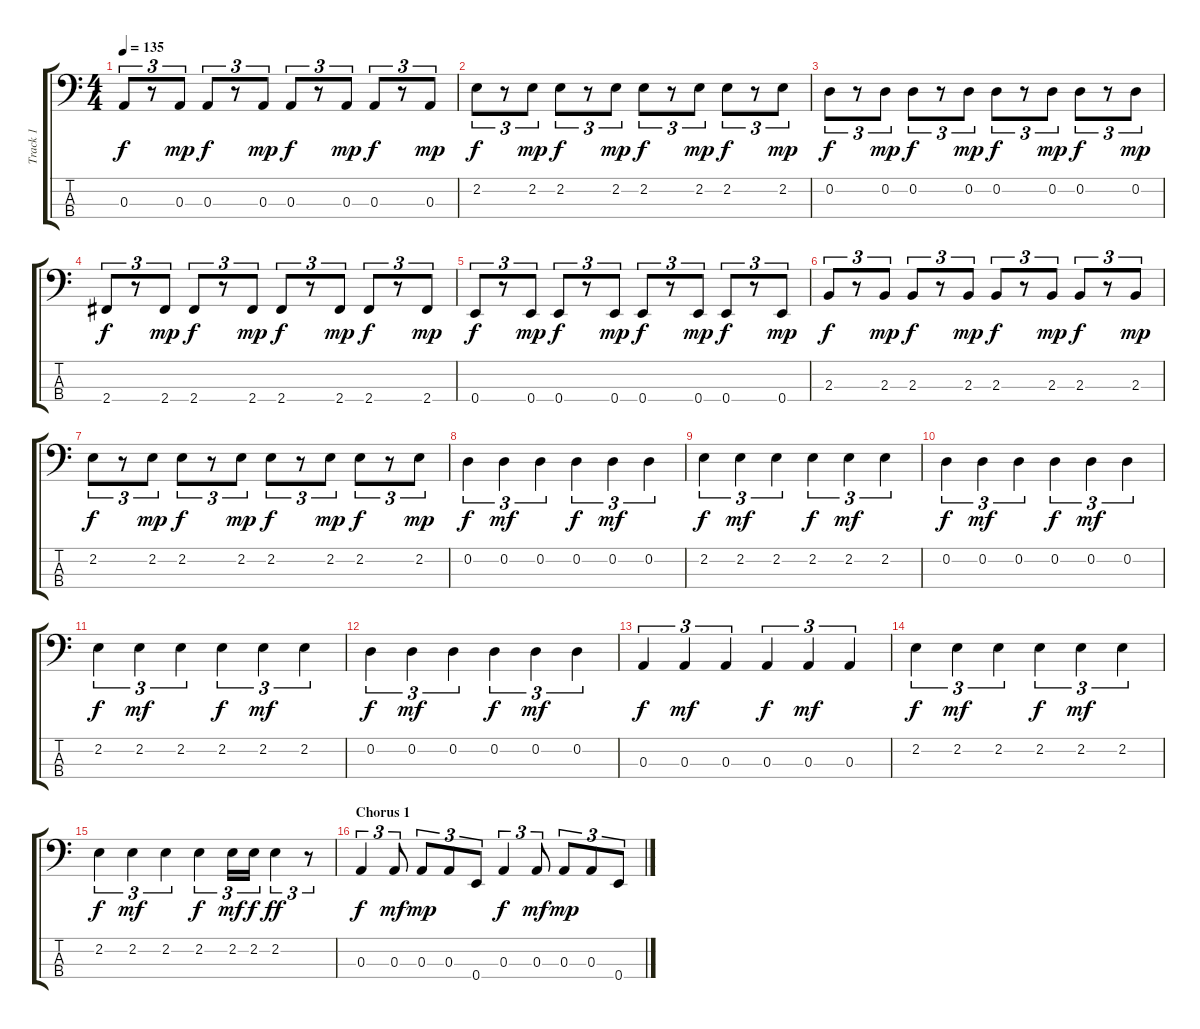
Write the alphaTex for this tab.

\track ("Track 1" "Track 1") {instrument electricbasspick}
\staff {score tabs}
\tuning (G2 D2 A1 E1) {hide}
\ts (4 4)
\tempo 135
\clef f4
\ks c
0.3.8{tu (3 2) dy f} r.8{tu (3 2)} 0.3.8{tu (3 2) dy mp} 0.3.8{tu (3 2) dy f} r.8{tu (3 2)} 0.3.8{tu (3 2) dy mp} 0.3.8{tu (3 2) dy f} r.8{tu (3 2)} 0.3.8{tu (3 2) dy mp} 0.3.8{tu (3 2) dy f} r.8{tu (3 2)} 0.3.8{tu (3 2) dy mp} |
2.2.8{tu (3 2) dy f} r.8{tu (3 2)} 2.2.8{tu (3 2) dy mp} 2.2.8{tu (3 2) dy f} r.8{tu (3 2)} 2.2.8{tu (3 2) dy mp} 2.2.8{tu (3 2) dy f} r.8{tu (3 2)} 2.2.8{tu (3 2) dy mp} 2.2.8{tu (3 2) dy f} r.8{tu (3 2)} 2.2.8{tu (3 2) dy mp} |
0.2.8{tu (3 2) dy f} r.8{tu (3 2)} 0.2.8{tu (3 2) dy mp} 0.2.8{tu (3 2) dy f} r.8{tu (3 2)} 0.2.8{tu (3 2) dy mp} 0.2.8{tu (3 2) dy f} r.8{tu (3 2)} 0.2.8{tu (3 2) dy mp} 0.2.8{tu (3 2) dy f} r.8{tu (3 2)} 0.2.8{tu (3 2) dy mp} |
2.4.8{tu (3 2) dy f} r.8{tu (3 2)} 2.4.8{tu (3 2) dy mp} 2.4.8{tu (3 2) dy f} r.8{tu (3 2)} 2.4.8{tu (3 2) dy mp} 2.4.8{tu (3 2) dy f} r.8{tu (3 2)} 2.4.8{tu (3 2) dy mp} 2.4.8{tu (3 2) dy f} r.8{tu (3 2)} 2.4.8{tu (3 2) dy mp} |
0.4.8{tu (3 2) dy f} r.8{tu (3 2)} 0.4.8{tu (3 2) dy mp} 0.4.8{tu (3 2) dy f} r.8{tu (3 2)} 0.4.8{tu (3 2) dy mp} 0.4.8{tu (3 2) dy f} r.8{tu (3 2)} 0.4.8{tu (3 2) dy mp} 0.4.8{tu (3 2) dy f} r.8{tu (3 2)} 0.4.8{tu (3 2) dy mp} |
2.3.8{tu (3 2) dy f} r.8{tu (3 2)} 2.3.8{tu (3 2) dy mp} 2.3.8{tu (3 2) dy f} r.8{tu (3 2)} 2.3.8{tu (3 2) dy mp} 2.3.8{tu (3 2) dy f} r.8{tu (3 2)} 2.3.8{tu (3 2) dy mp} 2.3.8{tu (3 2) dy f} r.8{tu (3 2)} 2.3.8{tu (3 2) dy mp} |
2.2.8{tu (3 2) dy f} r.8{tu (3 2)} 2.2.8{tu (3 2) dy mp} 2.2.8{tu (3 2) dy f} r.8{tu (3 2)} 2.2.8{tu (3 2) dy mp} 2.2.8{tu (3 2) dy f} r.8{tu (3 2)} 2.2.8{tu (3 2) dy mp} 2.2.8{tu (3 2) dy f} r.8{tu (3 2)} 2.2.8{tu (3 2) dy mp} |
0.2.4{tu (3 2) dy f} 0.2.4{tu (3 2) dy mf} 0.2.4{tu (3 2)} 0.2.4{tu (3 2) dy f} 0.2.4{tu (3 2) dy mf} 0.2.4{tu (3 2)} |
2.2.4{tu (3 2) dy f} 2.2.4{tu (3 2) dy mf} 2.2.4{tu (3 2)} 2.2.4{tu (3 2) dy f} 2.2.4{tu (3 2) dy mf} 2.2.4{tu (3 2)} |
0.2.4{tu (3 2) dy f} 0.2.4{tu (3 2) dy mf} 0.2.4{tu (3 2)} 0.2.4{tu (3 2) dy f} 0.2.4{tu (3 2) dy mf} 0.2.4{tu (3 2)} |
2.2.4{tu (3 2) dy f} 2.2.4{tu (3 2) dy mf} 2.2.4{tu (3 2)} 2.2.4{tu (3 2) dy f} 2.2.4{tu (3 2) dy mf} 2.2.4{tu (3 2)} |
0.2.4{tu (3 2) dy f} 0.2.4{tu (3 2) dy mf} 0.2.4{tu (3 2)} 0.2.4{tu (3 2) dy f} 0.2.4{tu (3 2) dy mf} 0.2.4{tu (3 2)} |
0.3.4{tu (3 2) dy f} 0.3.4{tu (3 2) dy mf} 0.3.4{tu (3 2)} 0.3.4{tu (3 2) dy f} 0.3.4{tu (3 2) dy mf} 0.3.4{tu (3 2)} |
2.2.4{tu (3 2) dy f} 2.2.4{tu (3 2) dy mf} 2.2.4{tu (3 2)} 2.2.4{tu (3 2) dy f} 2.2.4{tu (3 2) dy mf} 2.2.4{tu (3 2)} |
2.2.4{tu (3 2) dy f} 2.2.4{tu (3 2) dy mf} 2.2.4{tu (3 2)} 2.2.4{tu (3 2) dy f} 2.2.16{tu (3 2) dy mf} 2.2.16{tu (3 2) dy f} 2.2.4{tu (3 2) dy ff} r.8{tu (3 2)} |
\section ("" "Chorus 1")
0.3.4{tu (3 2) dy f} 0.3.8{tu (3 2) dy mf} 0.3.8{tu (3 2) dy mp} 0.3.8{tu (3 2)} 0.4.8{tu (3 2)} 0.3.4{tu (3 2) dy f} 0.3.8{tu (3 2) dy mf} 0.3.8{tu (3 2) dy mp} 0.3.8{tu (3 2)} 0.4.8{tu (3 2)}
